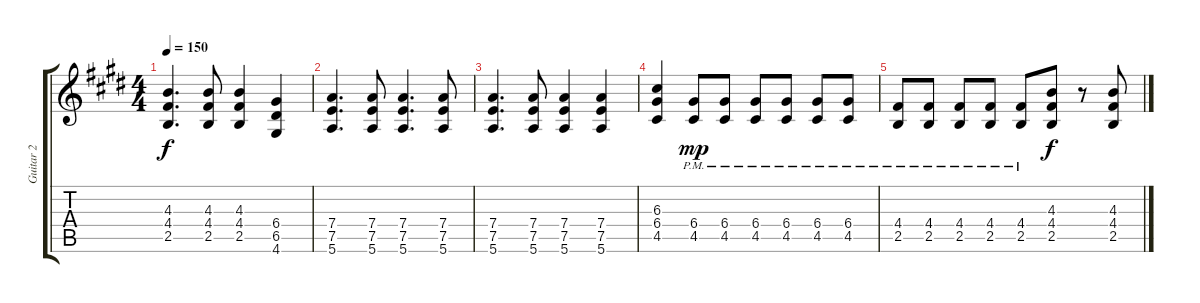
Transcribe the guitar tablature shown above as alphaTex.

\track ("Guitar 2" "Guitar 2") {instrument distortionguitar}
\staff {score tabs}
\tuning (E4 B3 G3 D3 A2 E2) {hide}
\ts (4 4)
\tempo 150
\clef g2
\ks e
(4.3 4.4 2.5).4{d dy f} (4.3 4.4 2.5).8 (4.3 4.4 2.5).4 (6.4 6.5 4.6).4 |
(7.4 7.5 5.6).4{d} (7.4 7.5 5.6).8 (7.4 7.5 5.6).4{d} (7.4 7.5 5.6).8 |
(7.4 7.5 5.6).4{d} (7.4 7.5 5.6).8 (7.4 7.5 5.6).4 (7.4 7.5 5.6).4 |
(6.3 6.4 4.5).4 (6.4{pm} 4.5{pm}).8{dy mp} (6.4{pm} 4.5{pm}).8 (6.4{pm} 4.5{pm}).8 (6.4{pm} 4.5{pm}).8 (6.4{pm} 4.5{pm}).8 (6.4{pm} 4.5{pm}).8 |
(4.4{pm} 2.5{pm}).8 (4.4{pm} 2.5{pm}).8 (4.4{pm} 2.5{pm}).8 (4.4{pm} 2.5{pm}).8 (4.4{pm} 2.5{pm}).8 (4.3 4.4 2.5).8{dy f} r.8 (4.3 4.4 2.5).8
